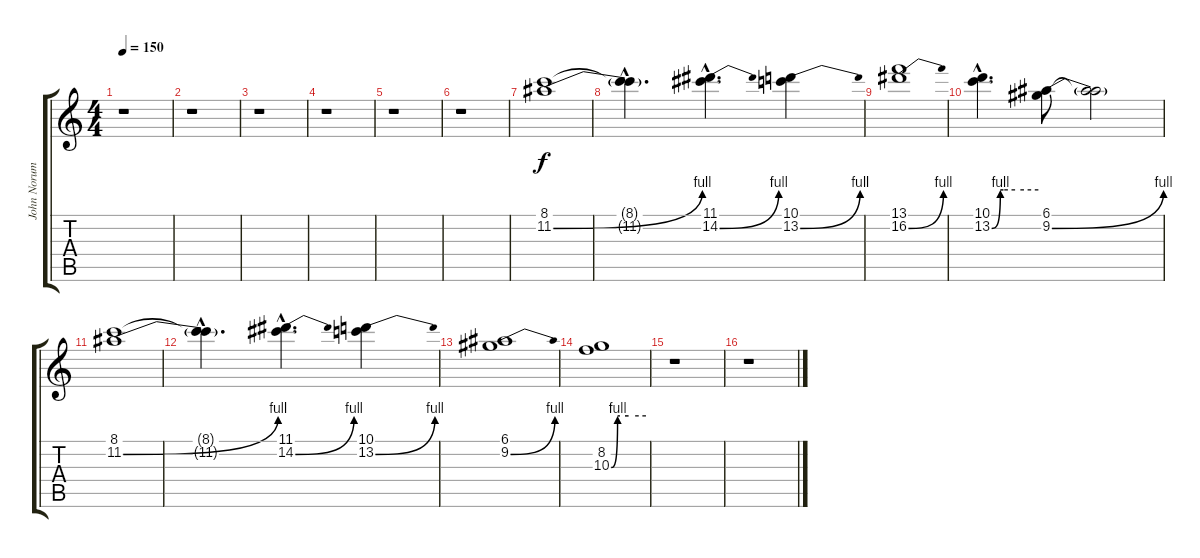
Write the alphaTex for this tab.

\track ("John Norum Lead II" "John Norum") {instrument overdrivenguitar}
\staff {score tabs}
\tuning (E4 B3 G3 D3 A2 E2) {hide}
\ts (4 4)
\tempo 150
\clef g2
\ks c
r.1{dy f} |
r.1 |
r.1 |
r.1 |
r.1 |
r.1 |
(8.1 11.2{be (bend 0 0 60 4)}).1 |
(8.1{hac t} 11.2{hac t}).4{d} (11.1{hac} 14.2{be (bend 0 0 60 4) hac}).4{d} (10.1 13.2{be (bend 0 0 60 4)}).4 |
(13.1 16.2{be (bend 0 0 60 4)}).1 |
(10.1{hac} 13.2{be (custom 0 0 11 4 15 4 30 4 60 4) hac}).4{d} (6.1 9.2{be (bend 0 0 60 4)}).8 (6.1{t} 9.2{t}).2 |
(8.1 11.2{be (bend 0 0 60 4)}).1 |
(8.1{hac t} 11.2{hac t}).4{d} (11.1{hac} 14.2{be (bend 0 0 60 4) hac}).4{d} (10.1 13.2{be (bend 0 0 60 4)}).4 |
(6.1 9.2{be (bend 0 0 60 4)}).1 |
(8.2 10.3{be (custom 0 0 11 4 15 4 30 4 60 4)}).1 |
r.1 |
r.1
